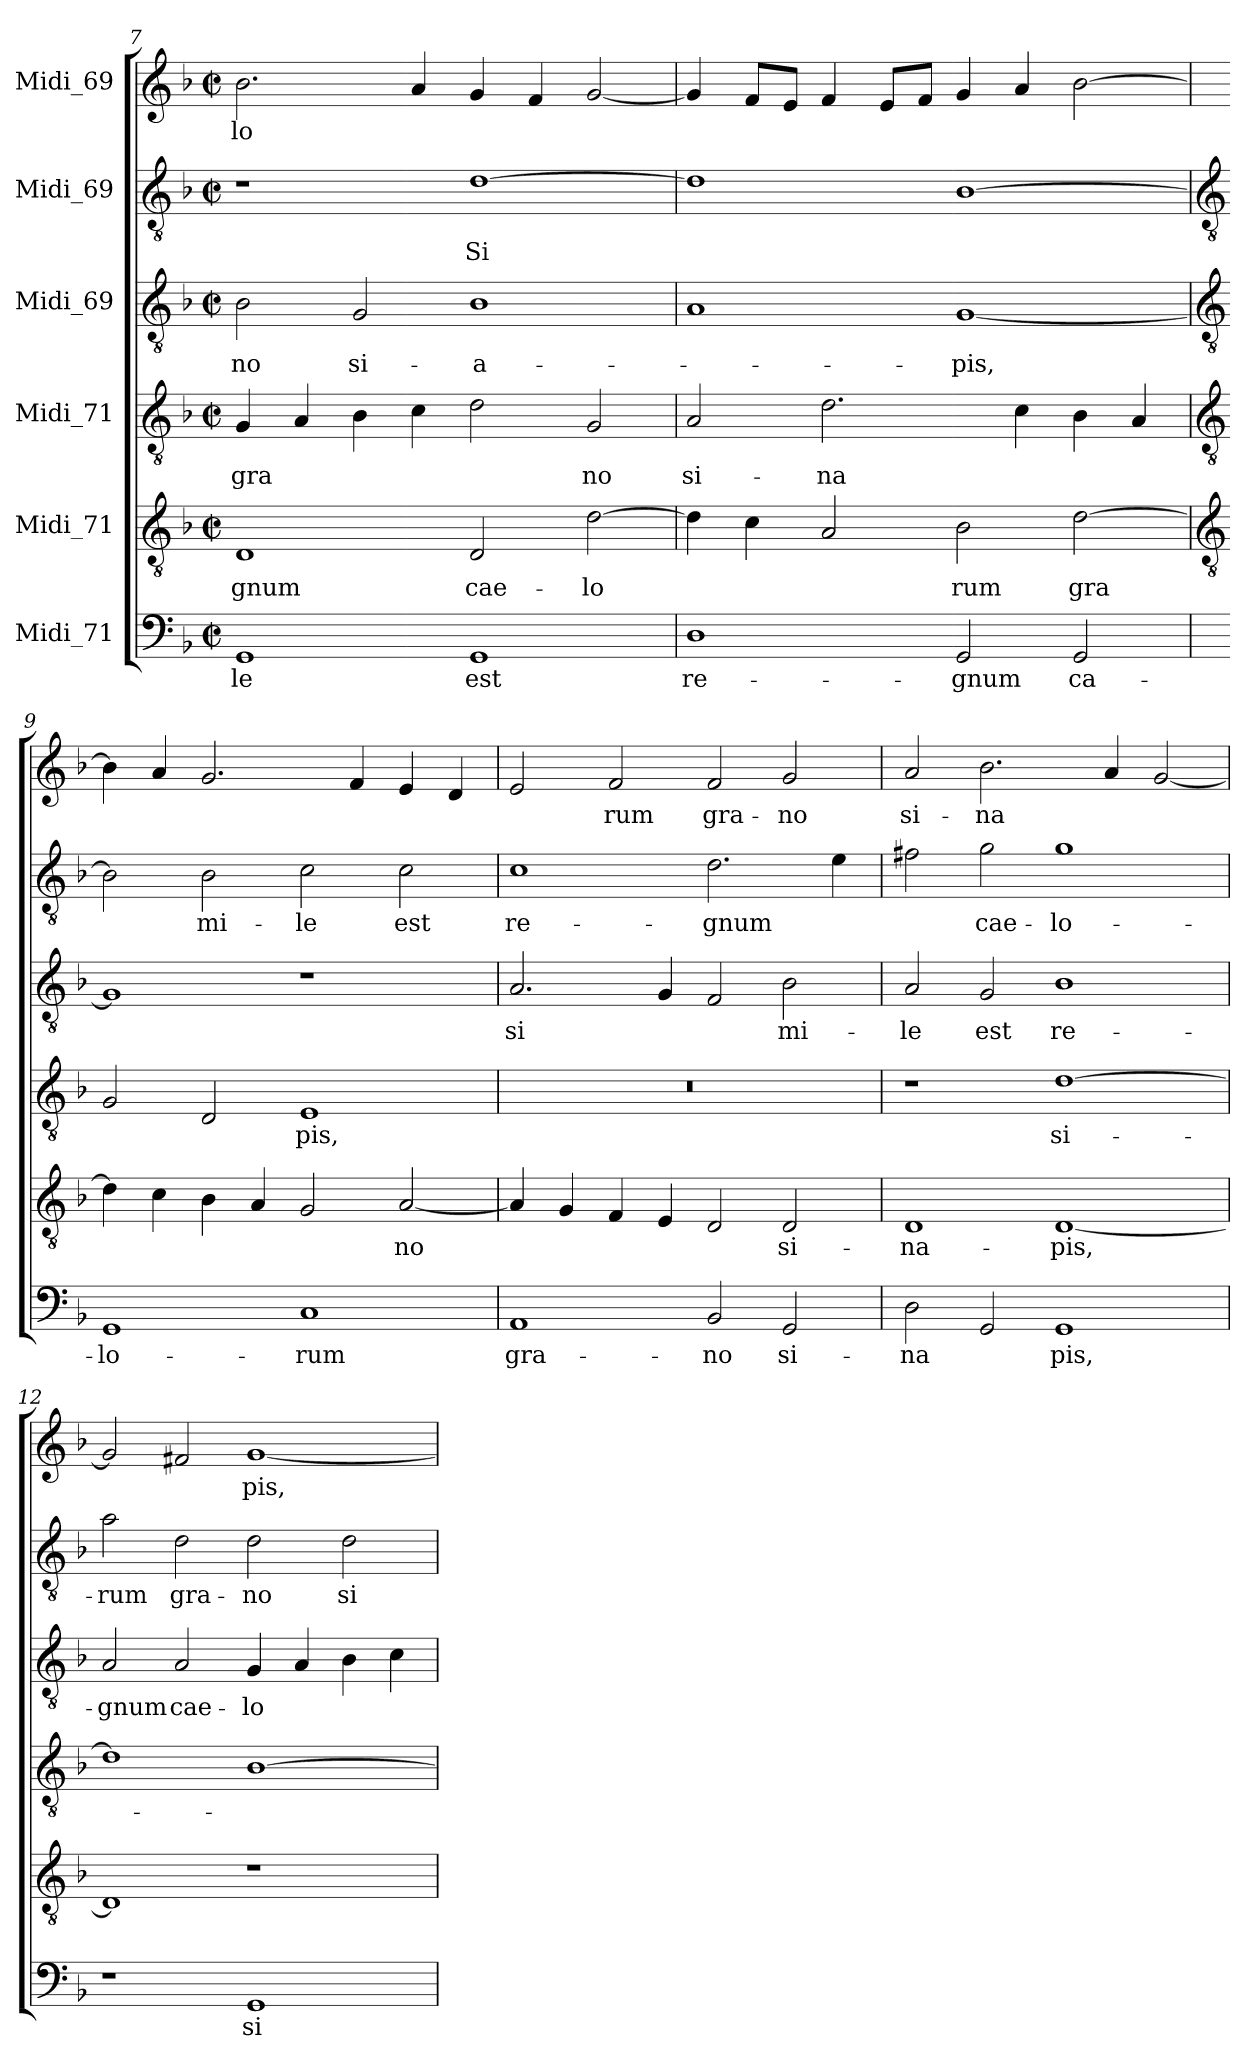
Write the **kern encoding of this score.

**kern	**text	**kern	**text	**kern	**text	**kern	**text	**kern	**text	**kern	**text
*part6	*part6	*part5	*part5	*part4	*part4	*part3	*part3	*part2	*part2	*part1	*part1
*staff6	*staff6	*staff5	*staff5	*staff4	*staff4	*staff3	*staff3	*staff2	*staff2	*staff1	*staff1
*I"Midi_71	*	*I"Midi_71	*	*I"Midi_71	*	*I"Midi_69	*	*I"Midi_69	*	*I"Midi_69	*
*clefF4	*	*clefGv2	*	*clefGv2	*	*clefGv2	*	*clefGv2	*	*clefG2	*
*k[b-]	*	*k[b-]	*	*k[b-]	*	*k[b-]	*	*k[b-]	*	*k[b-]	*
*F:	*	*F:	*	*F:	*	*F:	*	*F:	*	*F:	*
*M4/2	*	*M4/2	*	*M4/2	*	*M4/2	*	*M4/2	*	*M4/2	*
*met(c|)	*	*met(c|)	*	*met(c|)	*	*met(c|)	*	*met(c|)	*	*met(c|)	*
=7	=7	=7	=7	=7	=7	=7	=7	=7	=7	=7	=7
!	!LO:LY:b	!	!LO:LY:b	!	!LO:LY:b	!	!LO:LY:b	!	!	!	!LO:LY:b
1GG	-le	1D	-gnum	4G	gra	2B-	-no	1r	.	2.b-	-lo
.	.	.	.	4A	.	.	.	.	.	.	.
!	!	!	!	!	!	!	!LO:LY:b	!	!	!	!
.	.	.	.	4B-	.	2G	si-	.	.	.	.
.	.	.	.	4c	.	.	.	.	.	4a	.
!	!LO:LY:b	!	!LO:LY:b	!	!	!	!LO:LY:b	!	!LO:LY:b	!	!
1GG	est	2D	cae-	2d	.	1B-	-a-	[1d	Si	4g	.
.	.	.	.	.	.	.	.	.	.	4f	.
!	!	!	!LO:LY:b	!	!LO:LY:b	!	!	!	!	!	!
.	.	[2d	-lo	2G	no	.	.	.	.	[2g	.
=8	=8	=8	=8	=8	=8	=8	=8	=8	=8	=8	=8
!	!LO:LY:b	!	!	!	!LO:LY:b	!	!	!	!	!	!
1D	re-	4d]	.	2A	si-	1A	.	1d]	.	4g]	.
.	.	4c	.	.	.	.	.	.	.	8fL	.
.	.	.	.	.	.	.	.	.	.	8eJ	.
!	!	!	!	!	!LO:LY:b	!	!	!	!	!	!
.	.	2A	.	2.d	-na	.	.	.	.	4f	.
.	.	.	.	.	.	.	.	.	.	8eL	.
.	.	.	.	.	.	.	.	.	.	8fJ	.
!	!LO:LY:b	!	!LO:LY:b	!	!	!	!LO:LY:b	!	!	!	!
2GG	-gnum	2B-	rum	.	.	[1G	-pis,	[1B-	.	4g	.
.	.	.	.	4c	.	.	.	.	.	4a	.
!	!LO:LY:b	!	!LO:LY:b	!	!	!	!	!	!	!	!
2GG	ca-	[2d	gra	4B-	.	.	.	.	.	[2b-	.
.	.	.	.	4A	.	.	.	.	.	.	.
!!LO:LB:g=z
=9	=9	=9	=9	=9	=9	=9	=9	=9	=9	=9	=9
*	*	*clefGv2	*	*clefGv2	*	*clefGv2	*	*clefGv2	*	*	*
!	!LO:LY:b	!	!	!	!	!	!	!	!	!	!
1GG	-lo-	4d]	.	2G	.	1G]	.	2B-]	.	4b-]	.
.	.	4c	.	.	.	.	.	.	.	4a	.
!	!	!	!	!	!	!	!	!	!LO:LY:b	!	!
.	.	4B-	.	2D	.	.	.	2B-	mi-	2.g	.
.	.	4A	.	.	.	.	.	.	.	.	.
!	!LO:LY:b	!	!	!	!LO:LY:b	!	!	!	!LO:LY:b	!	!
1C	-rum	2G	.	1E	pis,	1r	.	2c	-le	.	.
.	.	.	.	.	.	.	.	.	.	4f	.
!	!	!	!LO:LY:b	!	!	!	!	!	!LO:LY:b	!	!
.	.	[2A	no	.	.	.	.	2c	est	4e	.
.	.	.	.	.	.	.	.	.	.	4d	.
=10	=10	=10	=10	=10	=10	=10	=10	=10	=10	=10	=10
!	!LO:LY:b	!	!	!	!	!	!LO:LY:b	!	!LO:LY:b	!	!
1AA	gra-	4A]	.	0r	.	2.A	si	1c	re-	2e	.
.	.	4G	.	.	.	.	.	.	.	.	.
!	!	!	!	!	!	!	!	!	!	!	!LO:LY:b
.	.	4F	.	.	.	.	.	.	.	2f	rum
.	.	4E	.	.	.	4G	.	.	.	.	.
!	!LO:LY:b	!	!	!	!	!	!	!	!LO:LY:b	!	!LO:LY:b
2BB-	-no	2D	.	.	.	2F	.	2.d	-gnum	2f	gra-
!	!LO:LY:b	!	!LO:LY:b	!	!	!	!LO:LY:b	!	!	!	!LO:LY:b
2GG	si-	2D	si-	.	.	2B-	mi-	.	.	2g	-no
.	.	.	.	.	.	.	.	4e	.	.	.
=11	=11	=11	=11	=11	=11	=11	=11	=11	=11	=11	=11
!	!LO:LY:b	!	!LO:LY:b	!	!	!	!LO:LY:b	!	!	!	!LO:LY:b
2D	-na	1D	-na-	1r	.	2A	-le	2f#X	.	2a	si-
!	!	!	!	!	!	!	!LO:LY:b	!	!LO:LY:b	!	!LO:LY:b
2GG	.	.	.	.	.	2G	est	2g	cae-	2.b-	-na
!	!LO:LY:b	!	!LO:LY:b	!	!LO:LY:b	!	!LO:LY:b	!	!LO:LY:b	!	!
1GG	pis,	[1D	-pis,	[1d	si-	1B-	re-	1g	-lo-	.	.
.	.	.	.	.	.	.	.	.	.	4a	.
.	.	.	.	.	.	.	.	.	.	[2g	.
=12	=12	=12	=12	=12	=12	=12	=12	=12	=12	=12	=12
!	!	!	!	!	!	!	!LO:LY:b	!	!LO:LY:b	!	!
1r	.	1D]	.	1d]	.	2A	-gnum	2a	-rum	2g]	.
!	!	!	!	!	!	!	!LO:LY:b	!	!LO:LY:b	!	!
.	.	.	.	.	.	2A	cae-	2d	gra-	2f#	.
!	!LO:LY:b	!	!	!	!	!	!LO:LY:b	!	!LO:LY:b	!	!LO:LY:b
1GG	si-	1r	.	[1B-	.	4G	-lo	2d	-no	[1g	pis,
.	.	.	.	.	.	4A	.	.	.	.	.
!	!	!	!	!	!	!	!	!	!LO:LY:b	!	!
.	.	.	.	.	.	4B-	.	2d	si-	.	.
.	.	.	.	.	.	4c	.	.	.	.	.
=	=	=	=	=	=	=	=	=	=	=	=
*-	*-	*-	*-	*-	*-	*-	*-	*-	*-	*-	*-
